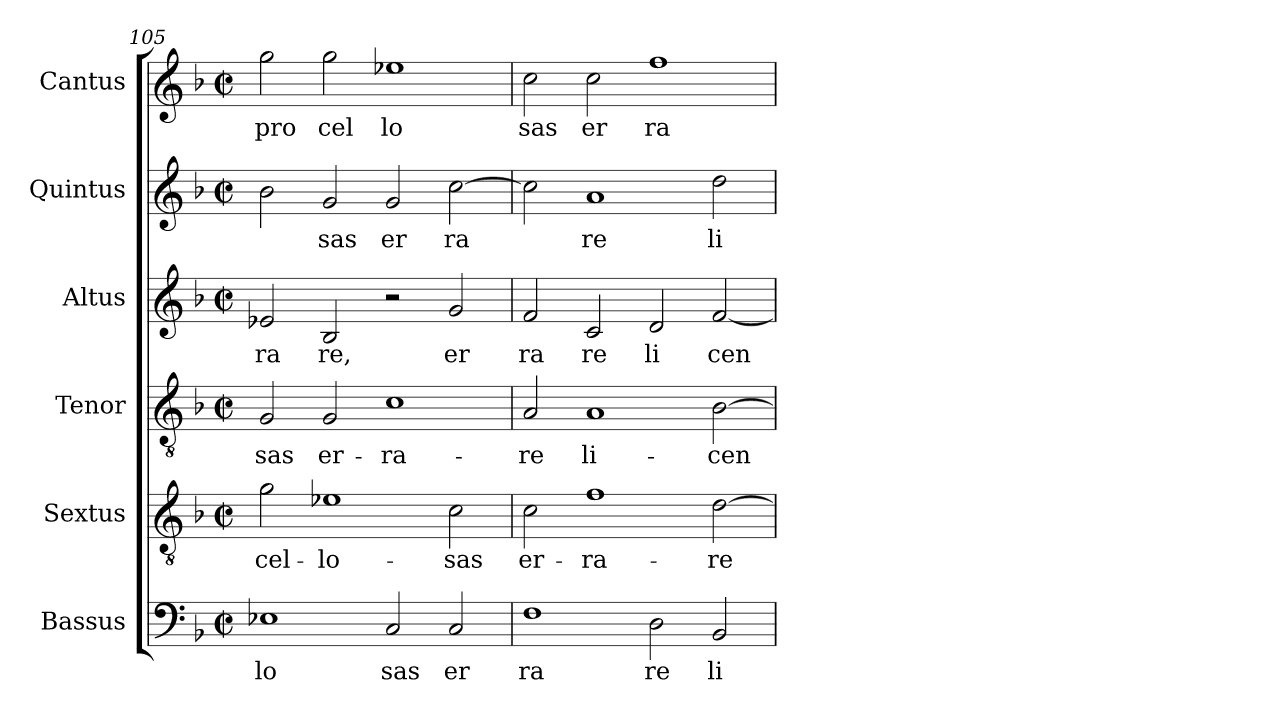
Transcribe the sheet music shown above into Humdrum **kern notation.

**kern	**text	**kern	**text	**kern	**text	**kern	**text	**kern	**text	**kern	**text
*part6	*part6	*part5	*part5	*part4	*part4	*part3	*part3	*part2	*part2	*part1	*part1
*staff6	*staff6	*staff5	*staff5	*staff4	*staff4	*staff3	*staff3	*staff2	*staff2	*staff1	*staff1
*I"Bassus	*	*I"Sextus	*	*I"Tenor	*	*I"Altus	*	*I"Quintus	*	*I"Cantus	*
*I'Bassus	*	*	*	*I'Tenor	*	*I'Altus	*	*I'Quintus	*	*I'Cantus	*
*clefF4	*	*clefGv2	*	*clefGv2	*	*clefG2	*	*clefG2	*	*clefG2	*
*k[b-]	*	*k[b-]	*	*k[b-]	*	*k[b-]	*	*k[b-]	*	*k[b-]	*
*F:	*	*F:	*	*F:	*	*F:	*	*F:	*	*F:	*
*M2/2	*	*M2/2	*	*M2/2	*	*M2/2	*	*M2/2	*	*M2/2	*
*met(c|)	*	*met(c|)	*	*met(c|)	*	*met(c|)	*	*met(c|)	*	*met(c|)	*
=105	=105	=105	=105	=105	=105	=105	=105	=105	=105	=105	=105
!	!LO:LY:b:cj	!	!LO:LY:b:cj	!	!LO:LY:b:cj	!	!LO:LY:b:cj	!	!	!	!LO:LY:b:cj
1E-X	lo	2g\	-cel-	2G/	-sas	2e-X/	ra	2b-\	.	2gg\	pro
!	!	!	!LO:LY:b:cj	!	!LO:LY:b:cj	!	!LO:LY:b:cj	!	!LO:LY:b:cj	!	!LO:LY:b:cj
.	.	1e-X	-lo-	2G/	er-	2B-/	re,	2g/	sas	2gg\	cel
!	!LO:LY:b:cj	!	!	!	!LO:LY:b:cj	!	!	!	!LO:LY:b:cj	!	!LO:LY:b:cj
2C/	sas	.	.	1c	-ra-	2r	.	2g/	er	1ee-X	lo
!	!LO:LY:b:cj	!	!LO:LY:b:cj	!	!	!	!LO:LY:b:cj	!	!LO:LY:b:cj	!	!
2C/	er	2c\	-sas	.	.	2g/	er	[>2cc\	ra	.	.
=106	=106	=106	=106	=106	=106	=106	=106	=106	=106	=106	=106
!	!LO:LY:b:cj	!	!LO:LY:b:cj	!	!LO:LY:b:cj	!	!LO:LY:b:cj	!	!	!	!LO:LY:b:cj
1F	ra	2c\	er-	2A/	-re	2f/	ra	2cc\]	.	2cc\	sas
!	!	!	!LO:LY:b:cj	!	!LO:LY:b:cj	!	!LO:LY:b:cj	!	!LO:LY:b:cj	!	!LO:LY:b:cj
.	.	1f	-ra-	1A	li-	2c/	re	1a	re	2cc\	er
!	!LO:LY:b:cj	!	!	!	!	!	!LO:LY:b:cj	!	!	!	!LO:LY:b:cj
2D\	re	.	.	.	.	2d/	li	.	.	1ff	ra
!	!LO:LY:b:cj	!	!LO:LY:b:cj	!	!LO:LY:b	!	!LO:LY:b	!	!LO:LY:b:cj	!	!
2BB-/	li	[>2d\	-re	[>2B-\	-cen-	[<2f/	cen	2dd\	li	.	.
=	=	=	=	=	=	=	=	=	=	=	=
*-	*-	*-	*-	*-	*-	*-	*-	*-	*-	*-	*-
